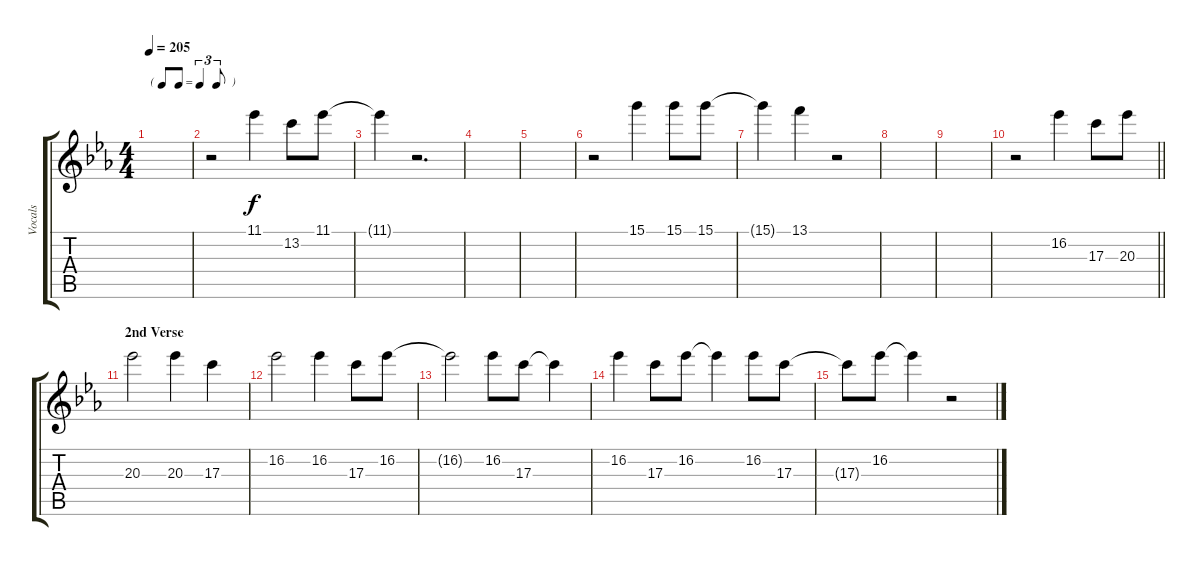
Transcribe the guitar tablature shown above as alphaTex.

\track ("Vocals" "Vocals") {instrument acousticbass}
\staff {score tabs}
\tuning (E4 B3 G3 D3 A2 E2) {hide}
\ts (4 4)
\tf triplet8th
\tempo 205
\clef g2
\ks eb
|
r.2 11.1.4 13.2.8 11.1.8 |
11.1{t}.4 r.2{d} |
|
|
r.2 15.1.4 15.1.8 15.1.8 |
15.1{t}.4 13.1.4 r.2 |
|
|
\barLineRight lightlight
r.2 16.2.4 17.3.8 20.3.8 |
\section ("" "2nd Verse")
20.3.2 20.3.4 17.3.4 |
16.2.2 16.2.4 17.3.8 16.2.8 |
16.2{t}.2 16.2.8 17.3.8 17.3{t}.4 |
16.2.4 17.3.8 16.2.8 16.2{t}.4 16.2.8 17.3.8 |
17.3{t}.8 16.2.8 16.2{t}.4 r.2
